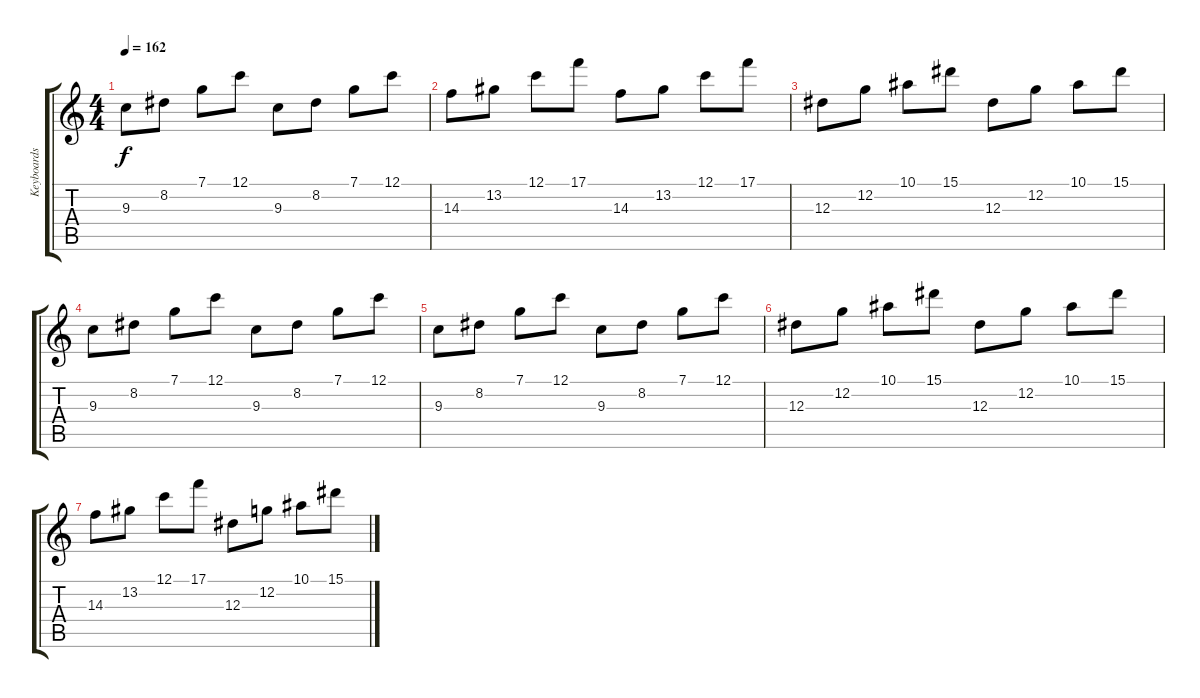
\track ("Keyboards" "Keyboards") {instrument overdrivenguitar}
\staff {score tabs}
\tuning (C4 G3 Eb3 Bb2 F2 C2) {hide}
\ts (4 4)
\tempo 162
\clef g2
\ks c
9.3.8{dy f} 8.2.8 7.1.8 12.1.8 9.3.8 8.2.8 7.1.8 12.1.8 |
14.3.8 13.2.8 12.1.8 17.1.8 14.3.8 13.2.8 12.1.8 17.1.8 |
12.3.8 12.2.8 10.1.8 15.1.8 12.3.8 12.2.8 10.1.8 15.1.8 |
9.3.8 8.2.8 7.1.8 12.1.8 9.3.8 8.2.8 7.1.8 12.1.8 |
9.3.8 8.2.8 7.1.8 12.1.8 9.3.8 8.2.8 7.1.8 12.1.8 |
12.3.8 12.2.8 10.1.8 15.1.8 12.3.8 12.2.8 10.1.8 15.1.8 |
14.3.8 13.2.8 12.1.8 17.1.8 12.3.8 12.2.8 10.1.8 15.1.8
